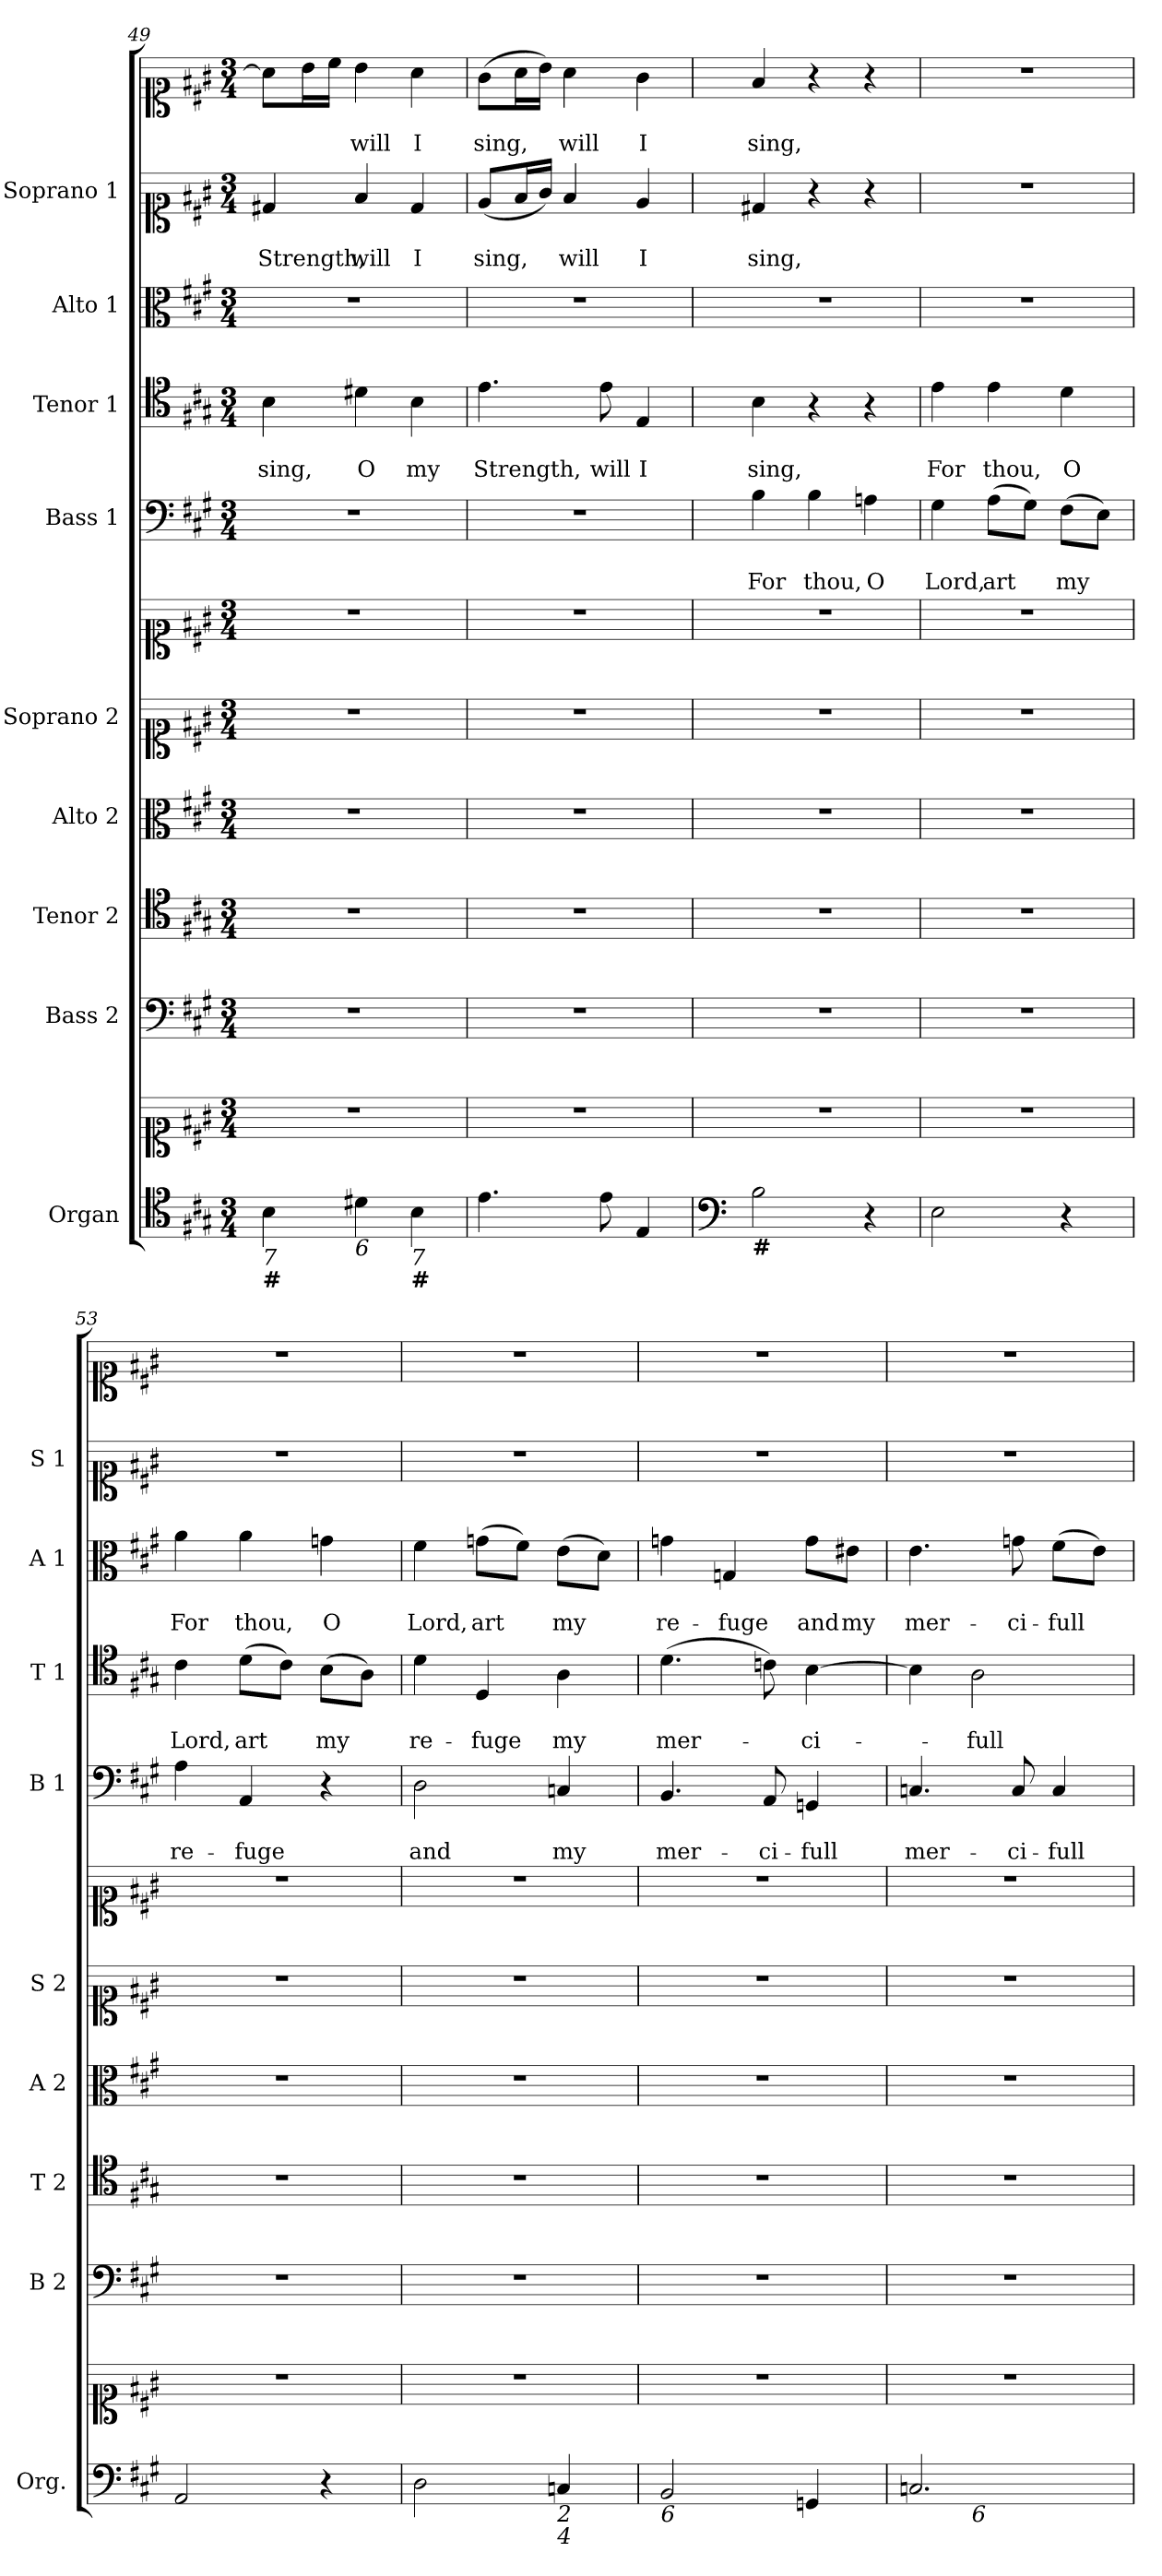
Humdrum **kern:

**kern	**kern	**kern	**kern	**kern	**kern	**kern	**kern	**text	**text	**kern	**text	**text	**kern	**text	**text	**kern	**text	**text	**kern	**text	**text
*part11	*part11	*part10	*part9	*part8	*part7	*part6	*part5	*part5	*part5	*part4	*part4	*part4	*part3	*part3	*part3	*part2	*part2	*part2	*part1	*part1	*part1
*staff12	*staff11	*staff10	*staff9	*staff8	*staff7	*staff6	*staff5	*staff5	*staff5	*staff4	*staff4	*staff4	*staff3	*staff3	*staff3	*staff2	*staff2	*staff2	*staff1	*staff1	*staff1
*I"Organ	*	*I"Bass 2	*I"Tenor 2	*I"Alto 2	*I"Soprano 2	*	*I"Bass 1	*	*	*I"Tenor 1	*	*	*I"Alto 1	*	*	*I"Soprano 1	*	*	*	*	*
*I'Org.	*	*I'B 2	*I'T 2	*I'A 2	*I'S 2	*	*I'B 1	*	*	*I'T 1	*	*	*I'A 1	*	*	*I'S 1	*	*	*	*	*
*clefC4	*clefC1	*clefF4	*clefC4	*clefC3	*clefC1	*clefC1	*clefF4	*	*	*clefC4	*	*	*clefC3	*	*	*clefC1	*	*	*clefC1	*	*
*k[f#c#g#]	*k[f#c#g#]	*k[f#c#g#]	*k[f#c#g#]	*k[f#c#g#]	*k[f#c#g#]	*k[f#c#g#]	*k[f#c#g#]	*	*	*k[f#c#g#]	*	*	*k[f#c#g#]	*	*	*k[f#c#g#]	*	*	*k[f#c#g#]	*	*
*A:	*A:	*A:	*A:	*A:	*A:	*A:	*A:	*	*	*A:	*	*	*A:	*	*	*A:	*	*	*A:	*	*
*M3/4	*M3/4	*M3/4	*M3/4	*M3/4	*M3/4	*M3/4	*M3/4	*	*	*M3/4	*	*	*M3/4	*	*	*M3/4	*	*	*M3/4	*	*
=49	=49	=49	=49	=49	=49	=49	=49	=49	=49	=49	=49	=49	=49	=49	=49	=49	=49	=49	=49	=49	=49
!LO:TX:b:i:t=7	!	!	!	!	!	!	!	!	!	!	!	!	!	!	!	!	!	!	!	!	!
!LO:TX:b:B:t=#	!	!	!	!	!	!	!	!	!	!	!	!	!	!	!	!	!	!	!	!	!
!	!	!	!	!	!	!	!	!	!	!	!	!LO:LY:b	!	!	!	!	!	!LO:LY:b	!	!	!
4B\	2.r	2.r	2.r	2.r	2.r	2.r	2.r	.	.	4B\	.	sing,	2.r	.	.	4d#X/	.	Strength,	8a\L]	.	.
.	.	.	.	.	.	.	.	.	.	.	.	.	.	.	.	.	.	.	16b\L	.	.
.	.	.	.	.	.	.	.	.	.	.	.	.	.	.	.	.	.	.	16cc#\JJ	.	.
!LO:TX:b:i:t=6	!	!	!	!	!	!	!	!	!	!	!	!	!	!	!	!	!	!	!	!	!
!	!	!	!	!	!	!	!	!	!	!	!	!LO:LY:b	!	!	!	!	!	!LO:LY:b	!	!	!LO:LY:b
4d#X\	.	.	.	.	.	.	.	.	.	4d#X\	.	O	.	.	.	4f#/	.	will	4b\	.	will
!LO:TX:b:i:t=7	!	!	!	!	!	!	!	!	!	!	!	!	!	!	!	!	!	!	!	!	!
!LO:TX:b:B:t=#	!	!	!	!	!	!	!	!	!	!	!	!	!	!	!	!	!	!	!	!	!
!	!	!	!	!	!	!	!	!	!	!	!	!LO:LY:b	!	!	!	!	!	!LO:LY:b	!	!	!LO:LY:b
4B\	.	.	.	.	.	.	.	.	.	4B\	.	my	.	.	.	4d#/	.	I	4a\	.	I
=50	=50	=50	=50	=50	=50	=50	=50	=50	=50	=50	=50	=50	=50	=50	=50	=50	=50	=50	=50	=50	=50
!	!	!	!	!	!	!	!	!	!	!	!	!LO:LY:b	!	!	!	!	!	!LO:LY:b	!	!	!LO:LY:b
4.e\	2.r	2.r	2.r	2.r	2.r	2.r	2.r	.	.	4.e\	.	Strength,	2.r	.	.	(<8e/L	.	sing,	(>8g#\L	.	sing,
.	.	.	.	.	.	.	.	.	.	.	.	.	.	.	.	16f#/L	.	.	16a\L	.	.
.	.	.	.	.	.	.	.	.	.	.	.	.	.	.	.	16g#/JJ)	.	.	16b\JJ)	.	.
!	!	!	!	!	!	!	!	!	!	!	!	!	!	!	!	!	!	!LO:LY:b	!	!	!LO:LY:b
.	.	.	.	.	.	.	.	.	.	.	.	.	.	.	.	4f#/	.	will	4a\	.	will
!	!	!	!	!	!	!	!	!	!	!	!	!LO:LY:b	!	!	!	!	!	!	!	!	!
8e\	.	.	.	.	.	.	.	.	.	8e\	.	will	.	.	.	.	.	.	.	.	.
!	!	!	!	!	!	!	!	!	!	!	!	!LO:LY:b	!	!	!	!	!	!LO:LY:b	!	!	!LO:LY:b
4E/	.	.	.	.	.	.	.	.	.	4E/	.	I	.	.	.	4e/	.	I	4g#\	.	I
=51	=51	=51	=51	=51	=51	=51	=51	=51	=51	=51	=51	=51	=51	=51	=51	=51	=51	=51	=51	=51	=51
*clefF4	*	*	*	*	*	*	*	*	*	*	*	*	*	*	*	*	*	*	*	*	*
!LO:TX:b:B:t=#	!	!	!	!	!	!	!	!	!	!	!	!	!	!	!	!	!	!	!	!	!
!	!	!	!	!	!	!	!	!	!LO:LY:b	!	!	!LO:LY:b	!	!	!	!	!	!LO:LY:b	!	!	!LO:LY:b
2B\	2.r	2.r	2.r	2.r	2.r	2.r	4B\	.	For	4B\	.	sing,	2.r	.	.	4d#X/	.	sing,	4f#/	.	sing,
!	!	!	!	!	!	!	!	!	!LO:LY:b	!	!	!	!	!	!	!	!	!	!	!	!
.	.	.	.	.	.	.	4B\	.	thou,	4r	.	.	.	.	.	4r	.	.	4r	.	.
!	!	!	!	!	!	!	!	!	!LO:LY:b	!	!	!	!	!	!	!	!	!	!	!	!
4r	.	.	.	.	.	.	4An\	.	O	4r	.	.	.	.	.	4r	.	.	4r	.	.
=52	=52	=52	=52	=52	=52	=52	=52	=52	=52	=52	=52	=52	=52	=52	=52	=52	=52	=52	=52	=52	=52
!	!	!	!	!	!	!	!	!	!LO:LY:b	!	!	!LO:LY:b	!	!	!	!	!	!	!	!	!
2E\	2.r	2.r	2.r	2.r	2.r	2.r	4G#\	.	Lord,	4e\	.	For	2.r	.	.	2.r	.	.	2.r	.	.
!	!	!	!	!	!	!	!	!	!LO:LY:b	!	!	!LO:LY:b	!	!	!	!	!	!	!	!	!
.	.	.	.	.	.	.	(>8A\L	.	art	4e\	.	thou,	.	.	.	.	.	.	.	.	.
.	.	.	.	.	.	.	8G#\J)	.	.	.	.	.	.	.	.	.	.	.	.	.	.
!	!	!	!	!	!	!	!	!	!LO:LY:b	!	!	!LO:LY:b	!	!	!	!	!	!	!	!	!
4r	.	.	.	.	.	.	(>8F#\L	.	my	4d\	.	O	.	.	.	.	.	.	.	.	.
.	.	.	.	.	.	.	8E\J)	.	.	.	.	.	.	.	.	.	.	.	.	.	.
=53	=53	=53	=53	=53	=53	=53	=53	=53	=53	=53	=53	=53	=53	=53	=53	=53	=53	=53	=53	=53	=53
!	!	!	!	!	!	!	!	!	!LO:LY:b	!	!	!LO:LY:b	!	!	!LO:LY:b	!	!	!	!	!	!
2AA/	2.r	2.r	2.r	2.r	2.r	2.r	4A\	.	re-	4c#\	.	Lord,	4a\	.	For	2.r	.	.	2.r	.	.
!	!	!	!	!	!	!	!	!	!LO:LY:b	!	!	!LO:LY:b	!	!	!LO:LY:b	!	!	!	!	!	!
.	.	.	.	.	.	.	4AA/	.	-fuge	(>8d\L	.	art	4a\	.	thou,	.	.	.	.	.	.
.	.	.	.	.	.	.	.	.	.	8c#\J)	.	.	.	.	.	.	.	.	.	.	.
!	!	!	!	!	!	!	!	!	!	!	!	!LO:LY:b	!	!	!LO:LY:b	!	!	!	!	!	!
4r	.	.	.	.	.	.	4r	.	.	(>8B\L	.	my	4gn\	.	O	.	.	.	.	.	.
.	.	.	.	.	.	.	.	.	.	8A\J)	.	.	.	.	.	.	.	.	.	.	.
=54	=54	=54	=54	=54	=54	=54	=54	=54	=54	=54	=54	=54	=54	=54	=54	=54	=54	=54	=54	=54	=54
!	!	!	!	!	!	!	!	!	!LO:LY:b	!	!	!LO:LY:b	!	!	!LO:LY:b	!	!	!	!	!	!
2D\	2.r	2.r	2.r	2.r	2.r	2.r	2D\	.	and	4d\	.	re-	4f#\	.	Lord,	2.r	.	.	2.r	.	.
!	!	!	!	!	!	!	!	!	!	!	!	!LO:LY:b	!	!	!LO:LY:b	!	!	!	!	!	!
.	.	.	.	.	.	.	.	.	.	4D/	.	-fuge	(>8gn\L	.	art	.	.	.	.	.	.
.	.	.	.	.	.	.	.	.	.	.	.	.	8f#\J)	.	.	.	.	.	.	.	.
!LO:TX:b:i:t=2	!	!	!	!	!	!	!	!	!	!	!	!	!	!	!	!	!	!	!	!	!
!LO:TX:b:i:t=4	!	!	!	!	!	!	!	!	!	!	!	!	!	!	!	!	!	!	!	!	!
!	!	!	!	!	!	!	!	!	!LO:LY:b	!	!	!LO:LY:b	!	!	!LO:LY:b	!	!	!	!	!	!
4Cn/	.	.	.	.	.	.	4Cn/	.	my	4A\	.	my	(>8e\L	.	my	.	.	.	.	.	.
.	.	.	.	.	.	.	.	.	.	.	.	.	8d\J)	.	.	.	.	.	.	.	.
!!LO:LB:g=z
=55	=55	=55	=55	=55	=55	=55	=55	=55	=55	=55	=55	=55	=55	=55	=55	=55	=55	=55	=55	=55	=55
!LO:TX:b:i:t=6	!	!	!	!	!	!	!	!	!	!	!	!	!	!	!	!	!	!	!	!	!
!	!	!	!	!	!	!	!	!	!LO:LY:b	!	!	!LO:LY:b	!	!	!LO:LY:b	!	!	!	!	!	!
2BB/	2.r	2.r	2.r	2.r	2.r	2.r	4.BB/	.	mer-	(>4.d\	.	mer-	4gn\	.	re-	2.r	.	.	2.r	.	.
!	!	!	!	!	!	!	!	!	!	!	!	!	!	!	!LO:LY:b	!	!	!	!	!	!
.	.	.	.	.	.	.	.	.	.	.	.	.	4Gn/	.	-fuge	.	.	.	.	.	.
!	!	!	!	!	!	!	!	!	!LO:LY:b	!	!	!	!	!	!	!	!	!	!	!	!
.	.	.	.	.	.	.	8AA/	.	-ci-	8cn\)	.	.	.	.	.	.	.	.	.	.	.
!	!	!	!	!	!	!	!	!	!LO:LY:b	!	!	!LO:LY:b	!	!	!LO:LY:b	!	!	!	!	!	!
4GGn/	.	.	.	.	.	.	4GGn/	.	-full	[4B\	.	-ci-	8g\L	.	and	.	.	.	.	.	.
!	!	!	!	!	!	!	!	!	!	!	!	!	!	!	!LO:LY:b	!	!	!	!	!	!
.	.	.	.	.	.	.	.	.	.	.	.	.	8e#X\J	.	my	.	.	.	.	.	.
=56	=56	=56	=56	=56	=56	=56	=56	=56	=56	=56	=56	=56	=56	=56	=56	=56	=56	=56	=56	=56	=56
!LO:TX:b:i:t=7	!	!	!	!	!	!	!	!	!	!	!	!	!	!	!	!	!	!	!	!	!
!	!	!	!	!	!	!	!	!	!LO:LY:b	!	!	!	!	!	!LO:LY:b	!	!	!	!	!	!
*^	*	*	*	*	*	*	*	*	*	*	*	*	*	*	*	*	*	*	*	*	*
2.Cn/	4ryy	2.r	2.r	2.r	2.r	2.r	2.r	4.Cn/	.	mer-	4B\]	.	.	4.e\	.	mer-	2.r	.	.	2.r	.	.
!	!LO:TX:b:i:t=6	!	!	!	!	!	!	!	!	!	!	!	!	!	!	!	!	!	!	!	!	!
!	!	!	!	!	!	!	!	!	!	!	!	!	!LO:LY:b	!	!	!	!	!	!	!	!	!
.	2ryy	.	.	.	.	.	.	.	.	.	2A\	.	-full	.	.	.	.	.	.	.	.	.
!	!	!	!	!	!	!	!	!	!	!LO:LY:b	!	!	!	!	!	!LO:LY:b	!	!	!	!	!	!
.	.	.	.	.	.	.	.	8C/	.	-ci-	.	.	.	8gn\	.	-ci-	.	.	.	.	.	.
!	!	!	!	!	!	!	!	!	!	!LO:LY:b	!	!	!	!	!	!LO:LY:b	!	!	!	!	!	!
.	.	.	.	.	.	.	.	4C/	.	-full	.	.	.	(>8f#\L	.	-full	.	.	.	.	.	.
.	.	.	.	.	.	.	.	.	.	.	.	.	.	8e\J)	.	.	.	.	.	.	.	.
*v	*v	*	*	*	*	*	*	*	*	*	*	*	*	*	*	*	*	*	*	*	*	*
=	=	=	=	=	=	=	=	=	=	=	=	=	=	=	=	=	=	=	=	=	=
*-	*-	*-	*-	*-	*-	*-	*-	*-	*-	*-	*-	*-	*-	*-	*-	*-	*-	*-	*-	*-	*-
